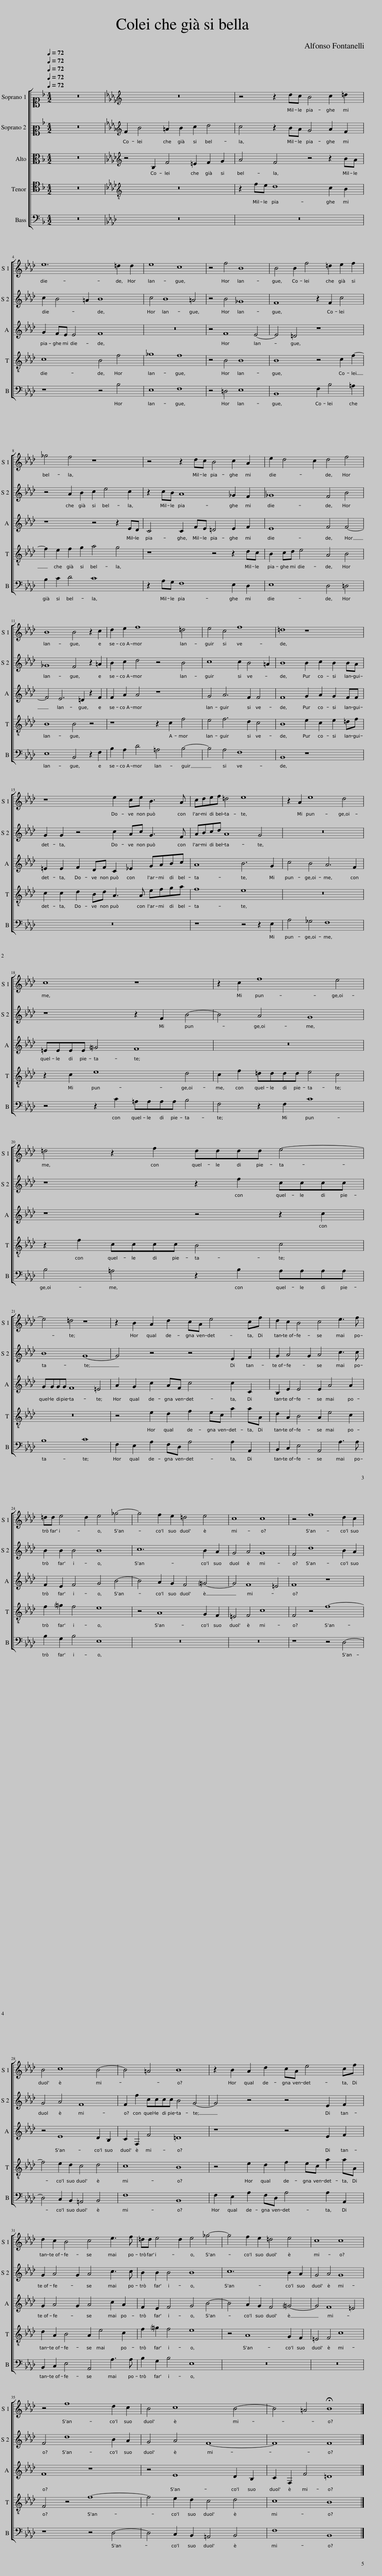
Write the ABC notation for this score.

X:1
%%score [ 1 2 3 4 5 ]
L:1/8
Q:1/4=72
M:4/2
I:linebreak $
K:F
V:1 alto1
V:2 alto2
V:3 alto
V:4 tenor
V:5 bass
V:1
 z16 |[K:Ab][K:treble] z16 | z4 z2 dc B4 c2 =d2 |$ e12 =d2 d2 | e8 c8 | %5
 z4 f4 B8 | B4 B2 f4 =d2 e2 f2 |$ _g4 f4 z8 | z4 z2 dc B4 c2 A2 | e2 d4 c2 d4 f4 |$ %10
 B8 B4 z2 c2 | d2 e2 f8 =d4 | e4 c4 f8 | =d8 z8 |$ z8 e2 ce B3 A | %15
 cdef =d4 e8 | z2 A2 e8 d4 |$ c8 z8 | z2 c2 f8 e4 |$ =d4 z2 f2 dddd e4- |$ %20
 e4 =d4 z8 | z2 B2 A2 d2 cA e4 cf | d2 c2 B4 c4 e3 f |$ =dd e4 d2 e4 _g4- | g4 f2 e2 =d4 e4 | %25
 c8 c8 | z4 f8 d2 c2 |$ B4 c8 B4- | B4 =A4 B8 | z2 B2 A2 d2 cA e4 cf |$ %30
 d2 c2 B4 c4 e3 f | =dd e4 d2 e4 _g4- | g4 f2 e2 =d4 e4 | c8 c8 |$ z4 f8 d2 c2 | %35
 B4 c8 B4- | B4 =A4 !fermata!B8 |] %37
V:2
 z16 |[K:Ab][K:treble] F2 B4 =A2 B2 c2 d4 | c4 z2 BA G4 A2 F2 |$ c2 B4 =A2 B8 | c4 B8 =A4 | %5
 z4 B4 _G8 | F8 z2 F2 c4 |$ z4 A2 B2 c2 e4 c2 | z2 cB A8 _G2 F2 | _G8 F4 B4 |$ %10
 _G8 F4 z2 =A2 | B2 c2 d4 z4 B4 | c8 c2 B4 =A2 | B8 B2 c2 B2 BA |$ G2 G2 z4 c2 Ac G3 F | %15
 ABcd A8 G4 | z16 |$ z8 z2 F2 B4- | B4 A4 G8 |$ z8 z2 f2 cccc |$ %20
 B8 G8- | G4 z4 z4 E2 F2 | G2 A4 G2 A4 c3 c |$ B2 B2 B4 B8 | c12 B2 A2 | %25
 G4 A4 G8 | F4 d8 B2 A2 |$ G4 A4 F8 | F2 f2 cccc B4 G4- | G4 z4 z4 E2 F2 |$ %30
 G2 A4 G2 A4 c3 c | B2 B2 B4 B8 | c12 B2 A2 | G4 A4 G8 |$ F4 d8 B2 A2 | %35
 G4 A4 F8- | F8 F8 |] %37
V:3
 z16 |[K:Ab][K:treble] z4 B,2 F4 =E2 F2 G2 | A4 F4 z4 z2 BA |$ G2 FE E4 F8 | z16 | %5
 z4 F8 E4- | E4 =D4 z8 |$ z8 z4 z2 ED | C4 C2 FE =D4 E2 F2 | E8 F4 F4- |$ %10
 F4 E6 =D2 z2 F2 | F2 A2 A4 z8 | G4 A6 F2 F4 | F8 G2 A2 G2 FF |$ =E2 E2 F2 DF C2 _E2 GABc | %15
 A8 B6 G2 | c4 B4 A6 F2 |$ =EEEE !courtesy!=G4 F8 | z16 |$ z8 z4 z2 c2 |$ %20
 GGGG F8 =E4 | A2 G2 c2 AF c4 c2 C2 | B,2 E2 E4 E2 A4 A2 |$ F2 E2 F4 G4 B4- | B4 A2 G2 F4 !courtesy!=G4- | %25
 G4 F8 =E4 | F8 z8 |$ z4 E8 D2 B,2 | C2 F,2 F4 =D8 | z8 z4 E2 F2 |$ %30
 G2 A4 G2 A4 c2 A2 | F2 E2 F4 G4 B4- | B4 A2 G2 F4 !courtesy!=G4- | G4 F8 =E4 |$ F8 z8 | %35
 z4 E8 D2 B,2 | C2 F,2 F4 =D8 |] %37
V:4
 z16 |[K:Ab][K:treble-8] z16 | z2 fe d8 c2 B2 |$ c8 B4 f4 | _g8 f8 | %5
 z4 B4 B8 | B8 z4 c2 f2- |$ f2 e2 f2 g2 a4 g4 | z8 z4 z2 dc | B2 cd e4 A4 B4 |$ %10
 B8 B4 z4 | z8 z2 c2 f4 | e4 f6 d2 c4 | B8 e2 c2 e2 =df |$ c2 c2 d2 Bd A3 A efga | %15
 f8 e8 | z16 |$ z2 c2 e8 d4 | c2 f2 =dddd e4 c4 |$ z2 f2 cccc B4 c4 |$ %20
 z16 | z4 e2 d2 f2 ec a2 aA | d2 A2 B4 A2 e4 c2 |$ f2 !courtesy!=g2 f4 e8 | z4 A8 G2 F2 | %25
 =E4 F4 c8 | F4 z4 f8- |$ f4 e2 d2 c4 d4 | c8 B8 | z4 e2 d2 f2 ec a2 aA |$ %30
 d2 A2 B4 A2 e4 c2 | f2 !courtesy!=g2 f4 e8 | z4 A8 G2 F2 | =E4 F4 c8 |$ F4 z4 f8- | %35
 f4 e2 d2 c4 d4 | c8 B8 |] %37
V:5
 z16 |[K:Ab] z16 | z16 |$ z8 z4 B,4 | E,8 F,8 | %5
 z4 =D,4 E,8 | B,,8 F,2 B,4 =A,2 |$ B,2 C2 D4 C8 | z2 A,G, F,8 E,2 D,2 | E,8 D,4 =D,4 |$ %10
 E,8 B,,4 z2 F,2 | B,2 A,2 D4 =A,4 B,4- | B,4 A,4 F,8 | B,,8 z8 |$ z16 | %15
 z8 z4 z2 E,2 | A,4 _G,4 F,8 |$ z4 z2 C2 =A,A,A,A, B,4 | F,4 z2 F,2 C8 |$ B,4 =A,4 z2 B,2 A,A,A,A, |$ %20
 B,8 C8 | F,2 E,2 A,2 F,D, A,4 A,2 A,,2 | B,,2 C,2 E,4 A,,4 A,3 A, |$ B,2 G,2 B,4 E,8 | z16 | %25
 z16 | z8 z4 D,4- |$ D,4 C,2 B,,2 =A,,4 B,,4 | F,8 B,,8 | F,2 E,2 A,2 F,D, A,4 A,2 A,,2 |$ %30
 B,,2 C,2 E,4 A,,4 A,3 A, | B,2 G,2 B,4 E,8 | z16 | z16 |$ z8 z4 D,4- | %35
 D,4 C,2 B,,2 =A,,4 B,,4 | F,8 B,,8 |] %37
